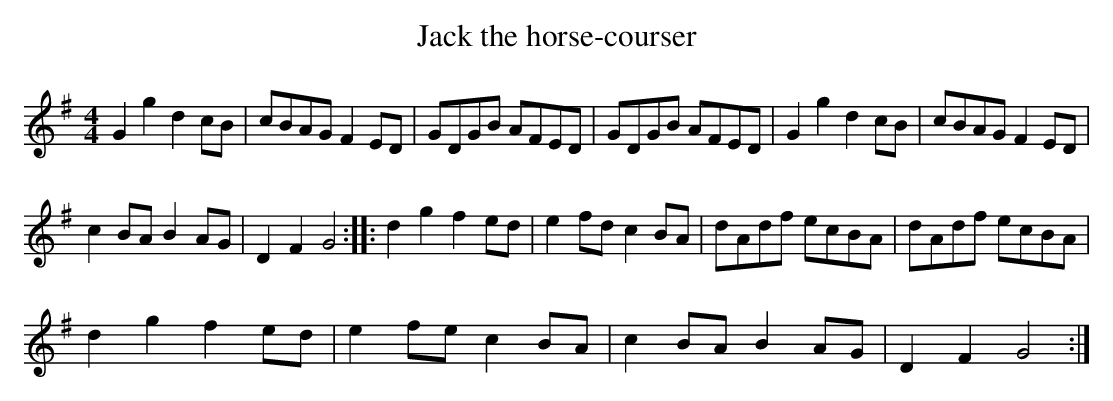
X:1
T:Jack the horse-courser
M:4/4
L:1/8
K:G
G2g2 d2cB | cBAG F2ED | GDGB AFED | GDGB AFED |\
G2g2 d2cB | cBAG F2ED |
c2BA B2AG | D2F2 G4 :|\
|:d2g2 f2ed | e2fd c2BA | dAdf ecBA | dAdf ecBA |
d2g2 f2ed | e2fe c2BA | c2BA B2AG | D2F2 G4 :|
